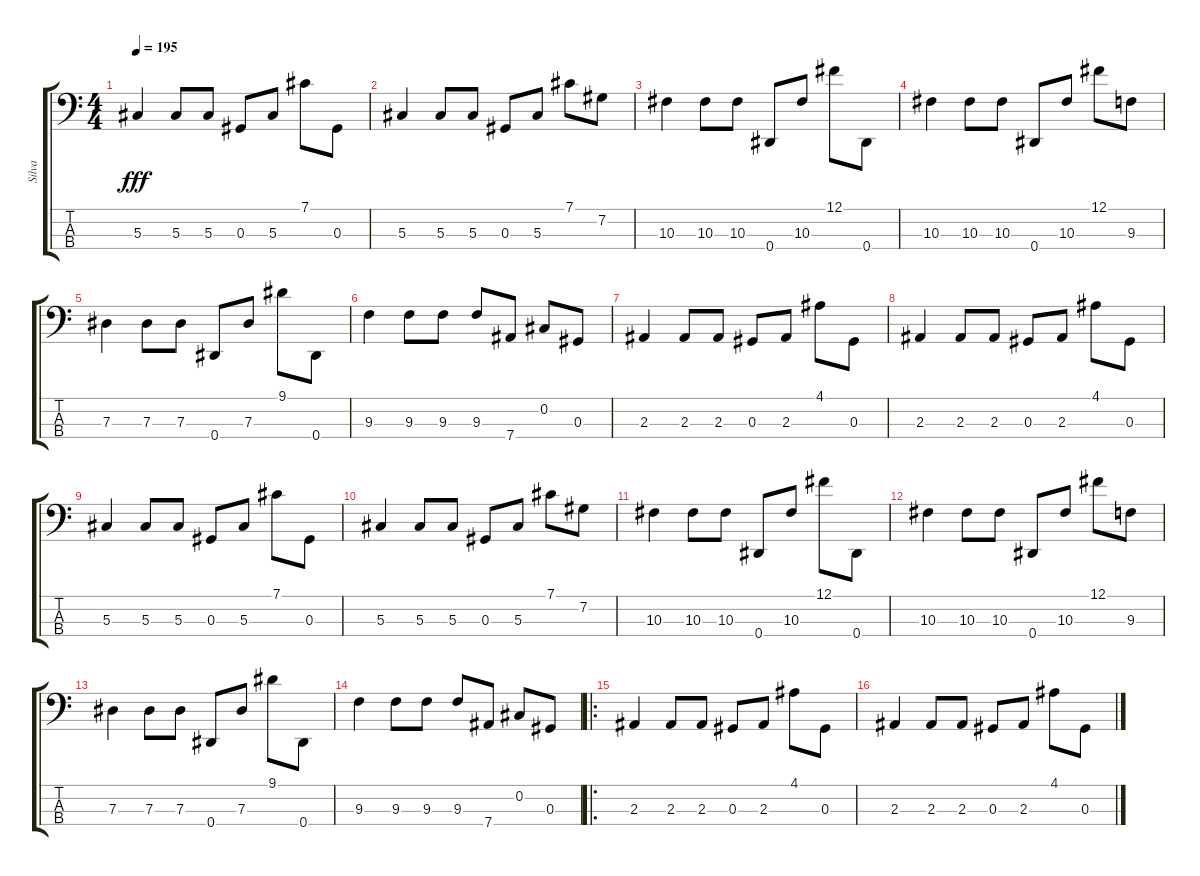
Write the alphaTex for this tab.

\track ("Silva" "Silva") {instrument electricbassfinger}
\staff {score tabs}
\tuning (Gb2 Db2 Ab1 Eb1) {hide}
\ts (4 4)
\tempo 195
\clef f4
\ks c
5.3.4{dy fff} 5.3.8 5.3.8 0.3.8 5.3.8 7.1.8 0.3.8 |
5.3.4 5.3.8 5.3.8 0.3.8 5.3.8 7.1.8 7.2.8 |
10.3.4 10.3.8 10.3.8 0.4.8 10.3.8 12.1.8 0.4.8 |
10.3.4 10.3.8 10.3.8 0.4.8 10.3.8 12.1.8 9.3.8 |
7.3.4 7.3.8 7.3.8 0.4.8 7.3.8 9.1.8 0.4.8 |
9.3.4 9.3.8 9.3.8 9.3.8 7.4.8 0.2.8 0.3.8 |
2.3.4 2.3.8 2.3.8 0.3.8 2.3.8 4.1.8 0.3.8 |
2.3.4 2.3.8 2.3.8 0.3.8 2.3.8 4.1.8 0.3.8 |
5.3.4 5.3.8 5.3.8 0.3.8 5.3.8 7.1.8 0.3.8 |
5.3.4 5.3.8 5.3.8 0.3.8 5.3.8 7.1.8 7.2.8 |
10.3.4 10.3.8 10.3.8 0.4.8 10.3.8 12.1.8 0.4.8 |
10.3.4 10.3.8 10.3.8 0.4.8 10.3.8 12.1.8 9.3.8 |
7.3.4 7.3.8 7.3.8 0.4.8 7.3.8 9.1.8 0.4.8 |
9.3.4 9.3.8 9.3.8 9.3.8 7.4.8 0.2.8 0.3.8 |
\ro
2.3.4 2.3.8 2.3.8 0.3.8 2.3.8 4.1.8 0.3.8 |
2.3.4 2.3.8 2.3.8 0.3.8 2.3.8 4.1.8 0.3.8
